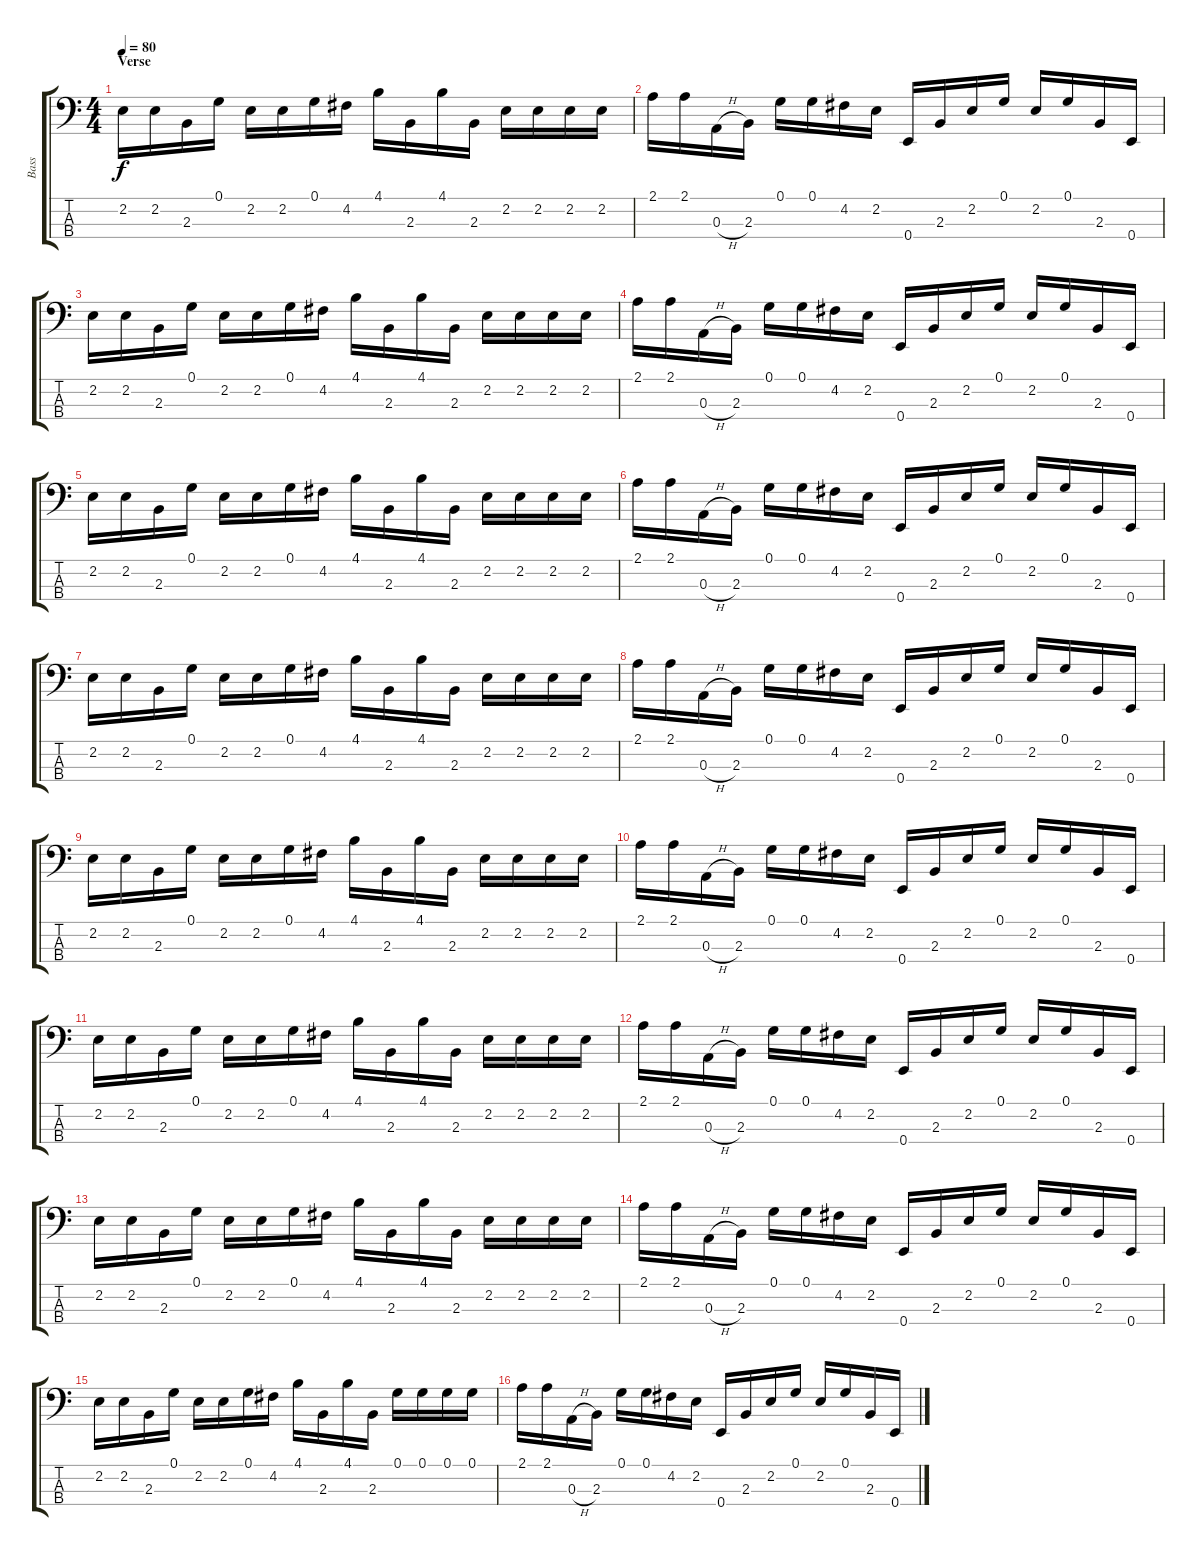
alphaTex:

\track ("Bass" "Bass") {instrument electricbassfinger}
\staff {score tabs}
\tuning (G2 D2 A1 E1) {hide}
\ts (4 4)
\section ("" "Verse")
\tempo 80
\clef f4
\ks c
2.2.16{dy f} 2.2.16 2.3.16 0.1.16 2.2.16 2.2.16 0.1.16 4.2.16 4.1.16 2.3.16 4.1.16 2.3.16 2.2.16 2.2.16 2.2.16 2.2.16 |
2.1.16 2.1.16 0.3{h}.16 2.3.16 0.1.16 0.1.16 4.2.16 2.2.16 0.4.16 2.3.16 2.2.16 0.1.16 2.2.16 0.1.16 2.3.16 0.4.16 |
2.2.16 2.2.16 2.3.16 0.1.16 2.2.16 2.2.16 0.1.16 4.2.16 4.1.16 2.3.16 4.1.16 2.3.16 2.2.16 2.2.16 2.2.16 2.2.16 |
2.1.16 2.1.16 0.3{h}.16 2.3.16 0.1.16 0.1.16 4.2.16 2.2.16 0.4.16 2.3.16 2.2.16 0.1.16 2.2.16 0.1.16 2.3.16 0.4.16 |
2.2.16 2.2.16 2.3.16 0.1.16 2.2.16 2.2.16 0.1.16 4.2.16 4.1.16 2.3.16 4.1.16 2.3.16 2.2.16 2.2.16 2.2.16 2.2.16 |
2.1.16 2.1.16 0.3{h}.16 2.3.16 0.1.16 0.1.16 4.2.16 2.2.16 0.4.16 2.3.16 2.2.16 0.1.16 2.2.16 0.1.16 2.3.16 0.4.16 |
2.2.16 2.2.16 2.3.16 0.1.16 2.2.16 2.2.16 0.1.16 4.2.16 4.1.16 2.3.16 4.1.16 2.3.16 2.2.16 2.2.16 2.2.16 2.2.16 |
2.1.16 2.1.16 0.3{h}.16 2.3.16 0.1.16 0.1.16 4.2.16 2.2.16 0.4.16 2.3.16 2.2.16 0.1.16 2.2.16 0.1.16 2.3.16 0.4.16 |
2.2.16 2.2.16 2.3.16 0.1.16 2.2.16 2.2.16 0.1.16 4.2.16 4.1.16 2.3.16 4.1.16 2.3.16 2.2.16 2.2.16 2.2.16 2.2.16 |
2.1.16 2.1.16 0.3{h}.16 2.3.16 0.1.16 0.1.16 4.2.16 2.2.16 0.4.16 2.3.16 2.2.16 0.1.16 2.2.16 0.1.16 2.3.16 0.4.16 |
2.2.16 2.2.16 2.3.16 0.1.16 2.2.16 2.2.16 0.1.16 4.2.16 4.1.16 2.3.16 4.1.16 2.3.16 2.2.16 2.2.16 2.2.16 2.2.16 |
2.1.16 2.1.16 0.3{h}.16 2.3.16 0.1.16 0.1.16 4.2.16 2.2.16 0.4.16 2.3.16 2.2.16 0.1.16 2.2.16 0.1.16 2.3.16 0.4.16 |
2.2.16 2.2.16 2.3.16 0.1.16 2.2.16 2.2.16 0.1.16 4.2.16 4.1.16 2.3.16 4.1.16 2.3.16 2.2.16 2.2.16 2.2.16 2.2.16 |
2.1.16 2.1.16 0.3{h}.16 2.3.16 0.1.16 0.1.16 4.2.16 2.2.16 0.4.16 2.3.16 2.2.16 0.1.16 2.2.16 0.1.16 2.3.16 0.4.16 |
2.2.16 2.2.16 2.3.16 0.1.16 2.2.16 2.2.16 0.1.16 4.2.16 4.1.16 2.3.16 4.1.16 2.3.16 0.1.16 0.1.16 0.1.16 0.1.16 |
2.1.16 2.1.16 0.3{h}.16 2.3.16 0.1.16 0.1.16 4.2.16 2.2.16 0.4.16 2.3.16 2.2.16 0.1.16 2.2.16 0.1.16 2.3.16 0.4.16
